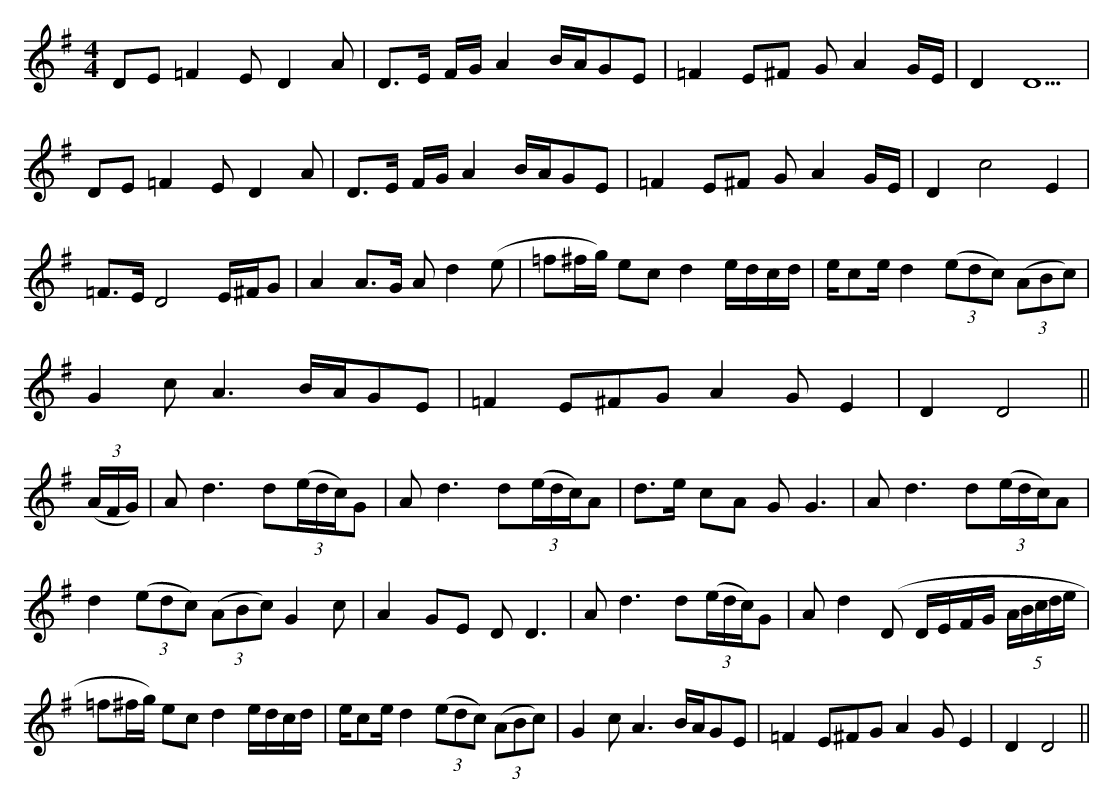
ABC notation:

X:1
M:4/4
K:Dmix
DE=F2 ED2A|D>E F/G/ A2B/A/GE|=F2E^F GA2G/E/|D2 D5|
DE=F2 ED2A|D>E F/G/ A2B/A/GE|=F2E^F GA2G/E/|D2c4E2|
=F>ED4 E/^F/G|A2 A>G Ad2(e|=f^f/g/) ec d2 e/d/c/d/|e/ce/d2 (3(edc) (3(ABc)|
G2c A3 B/A/GE|=F2 E^FG A2GE2|D2 D4||
(3(A/F/G/)|Ad3 d(3(e/d/c/)G|A d3 d(3(e/d/c/)A|d>e cA G G3|A d3 d(3(e/d/c/)A|
d2 (3(edc) (3(ABc) G2c|A2 GE D D3|Ad3 d(3(e/d/c/)G|Ad2 (D D/E/F/G/ (5A/B/c/d/e/|
=f^f/g/) ec d2 e/d/c/d/|e/ce/d2 (3(edc) (3(ABc)|G2c A3 B/A/GE|=F2 E^FG A2GE2|D2 D4||
